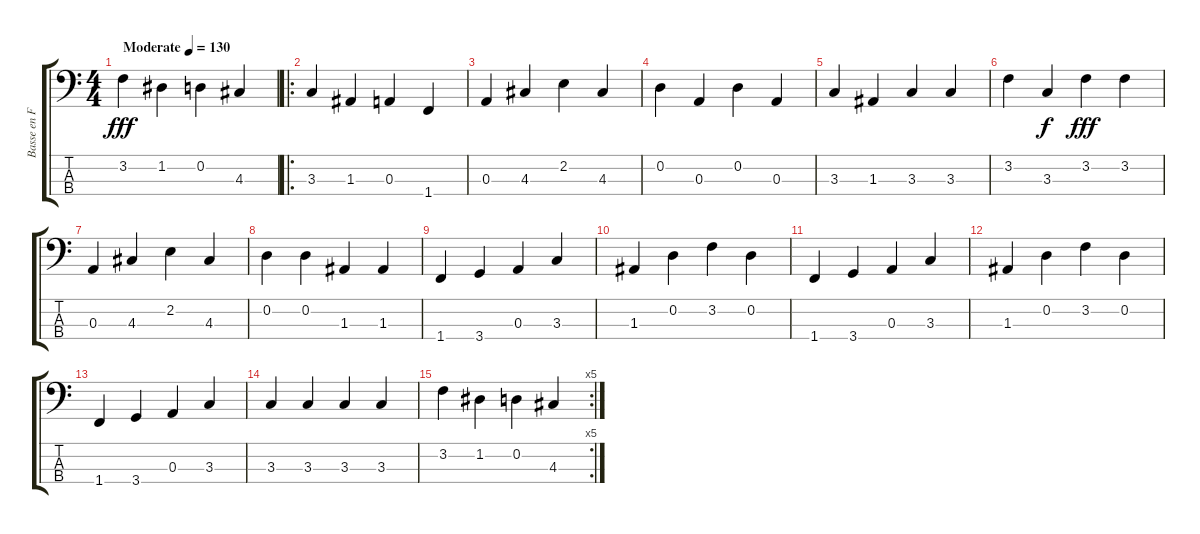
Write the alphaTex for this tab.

\track ("Basse en F" "Basse en F") {instrument electricbassfinger}
\staff {score tabs}
\tuning (G2 D2 A1 E1) {hide}
\ts (4 4)
\tempo (130 "Moderate")
\clef f4
\ks c
3.2.4{dy fff instrument electricbassfinger} 1.2.4 0.2.4 4.3.4 |
\ro
3.3.4 1.3.4 0.3.4 1.4.4 |
0.3.4 4.3.4 2.2.4 4.3.4 |
0.2.4 0.3.4 0.2.4 0.3.4 |
3.3.4 1.3.4 3.3.4 3.3.4 |
3.2.4 3.3.4{dy f} 3.2.4{dy fff} 3.2.4 |
0.3.4 4.3.4 2.2.4 4.3.4 |
0.2.4 0.2.4 1.3.4 1.3.4 |
1.4.4 3.4.4 0.3.4 3.3.4 |
1.3.4 0.2.4 3.2.4 0.2.4 |
1.4.4 3.4.4 0.3.4 3.3.4 |
1.3.4 0.2.4 3.2.4 0.2.4 |
1.4.4 3.4.4 0.3.4 3.3.4 |
3.3.4 3.3.4 3.3.4 3.3.4 |
\rc 5
3.2.4 1.2.4 0.2.4 4.3.4
